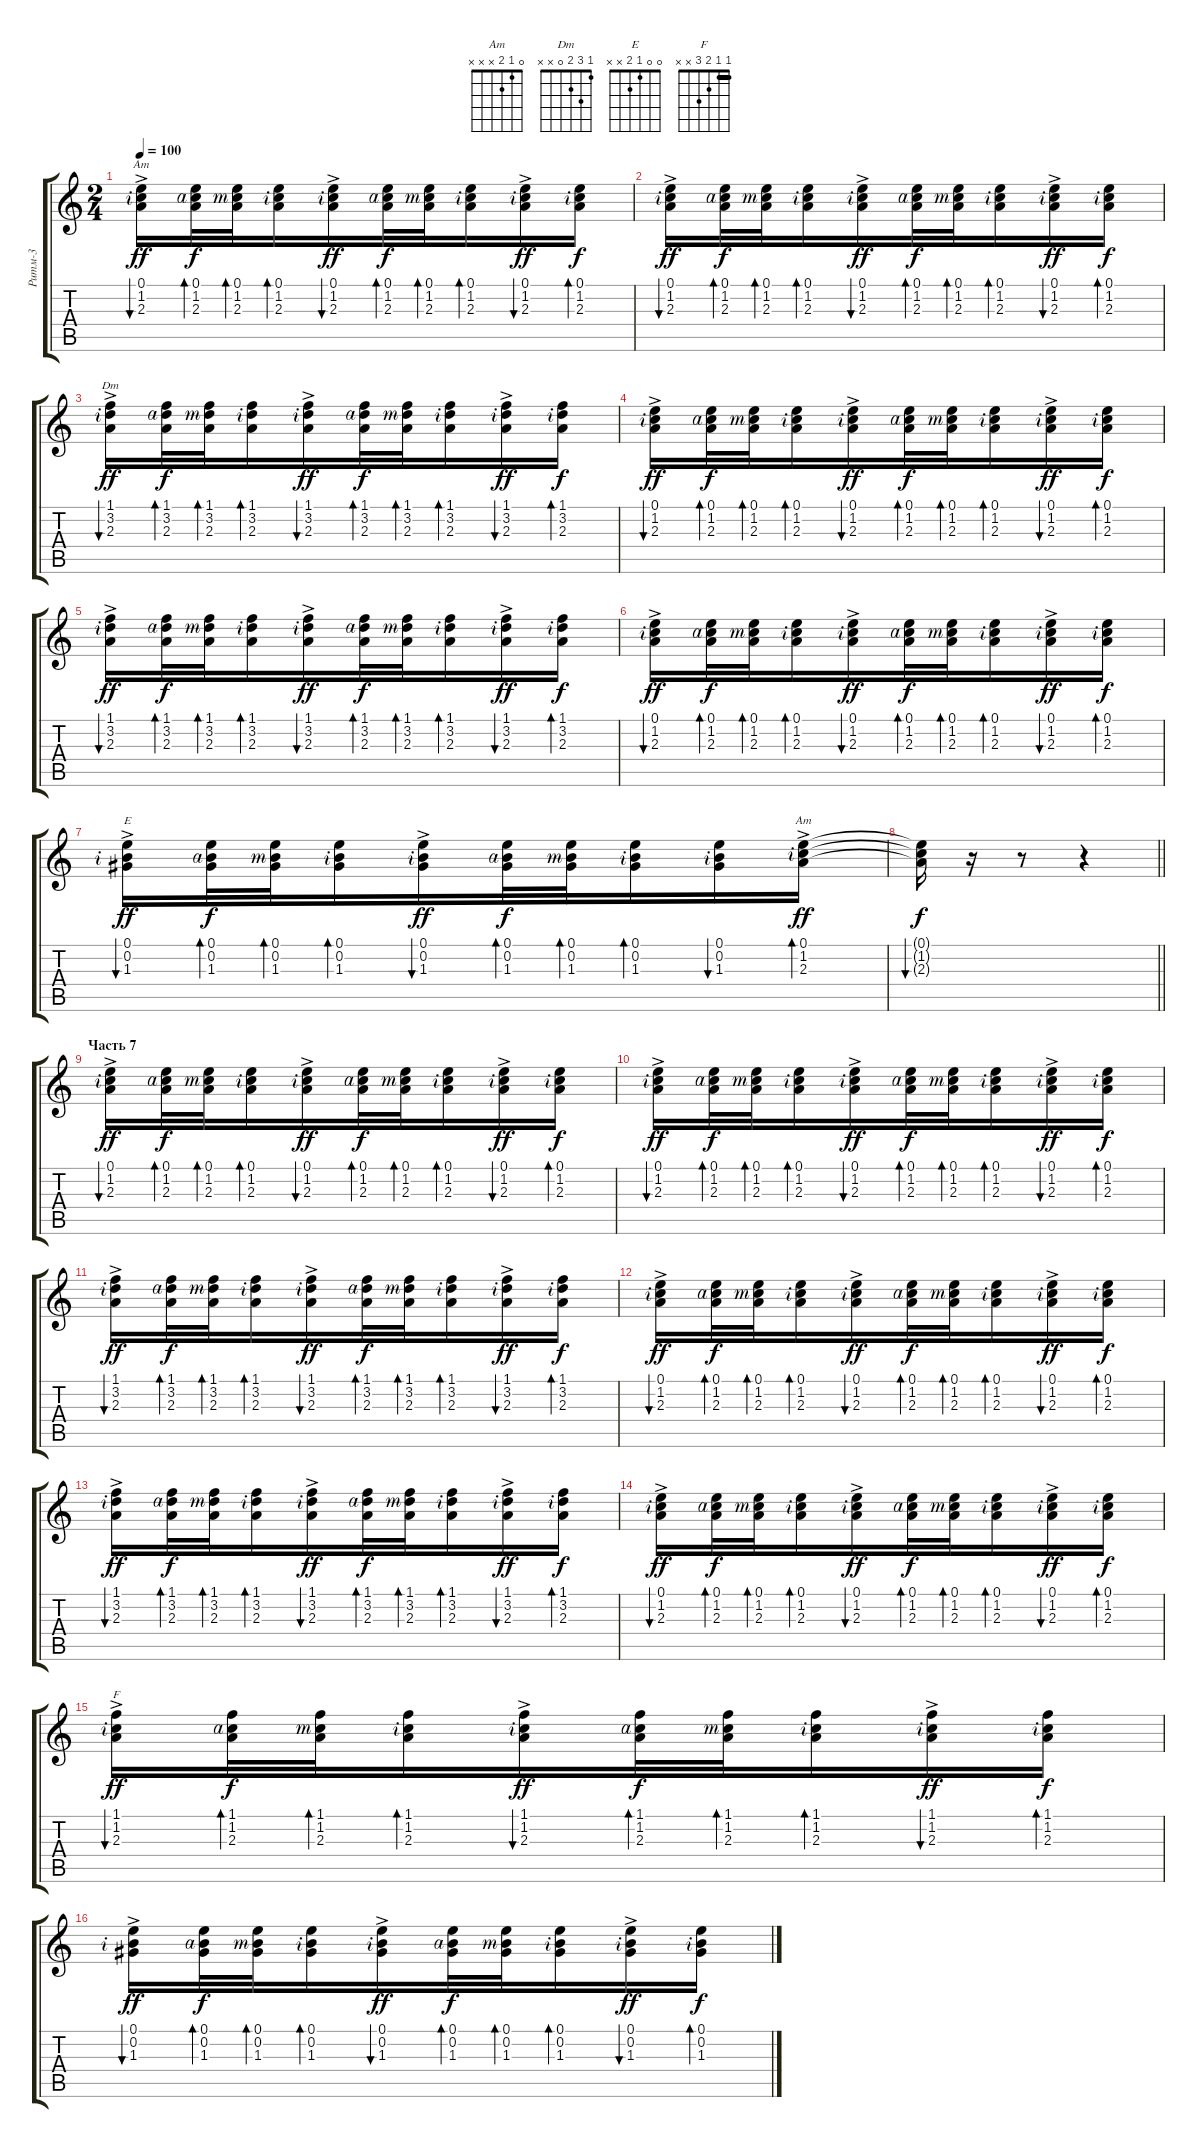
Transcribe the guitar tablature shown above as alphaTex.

\track ("Ритм-3" "Ритм-3") {instrument acousticguitarsteel}
\staff {score tabs}
\tuning (E4 B3 G3 D3 A2 E2) {hide}
\chord ("Am" 0 1 2 2 x x)
\chord ("Dm" 1 3 2 0 x x)
\chord ("E" 0 0 1 2 x x)
\chord ("Am" 0 1 2 x x x)
\chord ("F" 1 1 2 3 x x) {barre 1}
\ts (2 4)
\tempo 100
\clef g2
\ks c
(0.1{ac} 1.2{ac rf 2} 2.3{ac}).16{bu 30 ch "Am" dy ff} (0.1 1.2{rf 4} 2.3).32{bd 30 dy f} (0.1 1.2{rf 3} 2.3).32{bd 30 beam merge} (0.1 1.2{rf 2} 2.3).16{bd 30} (0.1{ac} 1.2{ac rf 2} 2.3{ac}).16{bu 30 dy ff beam merge} (0.1 1.2{rf 4} 2.3).32{bd 30 dy f} (0.1 1.2{rf 3} 2.3).32{bd 30 beam merge} (0.1 1.2{rf 2} 2.3).16{bd 30} (0.1{ac} 1.2{ac rf 2} 2.3{ac}).16{bu 30 dy ff} (0.1 1.2{rf 2} 2.3).16{bd 30 dy f} |
(0.1{ac} 1.2{ac rf 2} 2.3{ac}).16{bu 30 dy ff} (0.1 1.2{rf 4} 2.3).32{bd 30 dy f} (0.1 1.2{rf 3} 2.3).32{bd 30 beam merge} (0.1 1.2{rf 2} 2.3).16{bd 30} (0.1{ac} 1.2{ac rf 2} 2.3{ac}).16{bu 30 dy ff beam merge} (0.1 1.2{rf 4} 2.3).32{bd 30 dy f} (0.1 1.2{rf 3} 2.3).32{bd 30 beam merge} (0.1 1.2{rf 2} 2.3).16{bd 30} (0.1{ac} 1.2{ac rf 2} 2.3{ac}).16{bu 30 dy ff} (0.1 1.2{rf 2} 2.3).16{bd 30 dy f} |
(1.1{ac} 3.2{ac rf 2} 2.3{ac}).16{bu 30 ch "Dm" dy ff} (1.1 3.2{rf 4} 2.3).32{bd 30 dy f} (1.1 3.2{rf 3} 2.3).32{bd 30 beam merge} (1.1 3.2{rf 2} 2.3).16{bd 30} (1.1{ac} 3.2{ac rf 2} 2.3{ac}).16{bu 30 dy ff beam merge} (1.1 3.2{rf 4} 2.3).32{bd 30 dy f} (1.1 3.2{rf 3} 2.3).32{bd 30 beam merge} (1.1 3.2{rf 2} 2.3).16{bd 30} (1.1{ac} 3.2{ac rf 2} 2.3{ac}).16{bu 30 dy ff} (1.1 3.2{rf 2} 2.3).16{bd 30 dy f} |
(0.1{ac} 1.2{ac rf 2} 2.3{ac}).16{bu 30 dy ff} (0.1 1.2{rf 4} 2.3).32{bd 30 dy f} (0.1 1.2{rf 3} 2.3).32{bd 30 beam merge} (0.1 1.2{rf 2} 2.3).16{bd 30} (0.1{ac} 1.2{ac rf 2} 2.3{ac}).16{bu 30 dy ff beam merge} (0.1 1.2{rf 4} 2.3).32{bd 30 dy f} (0.1 1.2{rf 3} 2.3).32{bd 30 beam merge} (0.1 1.2{rf 2} 2.3).16{bd 30} (0.1{ac} 1.2{ac rf 2} 2.3{ac}).16{bu 30 dy ff} (0.1 1.2{rf 2} 2.3).16{bd 30 dy f} |
(1.1{ac} 3.2{ac rf 2} 2.3{ac}).16{bu 30 dy ff} (1.1 3.2{rf 4} 2.3).32{bd 30 dy f} (1.1 3.2{rf 3} 2.3).32{bd 30 beam merge} (1.1 3.2{rf 2} 2.3).16{bd 30} (1.1{ac} 3.2{ac rf 2} 2.3{ac}).16{bu 30 dy ff beam merge} (1.1 3.2{rf 4} 2.3).32{bd 30 dy f} (1.1 3.2{rf 3} 2.3).32{bd 30 beam merge} (1.1 3.2{rf 2} 2.3).16{bd 30} (1.1{ac} 3.2{ac rf 2} 2.3{ac}).16{bu 30 dy ff} (1.1 3.2{rf 2} 2.3).16{bd 30 dy f} |
(0.1{ac} 1.2{ac rf 2} 2.3{ac}).16{bu 30 dy ff} (0.1 1.2{rf 4} 2.3).32{bd 30 dy f} (0.1 1.2{rf 3} 2.3).32{bd 30 beam merge} (0.1 1.2{rf 2} 2.3).16{bd 30} (0.1{ac} 1.2{ac rf 2} 2.3{ac}).16{bu 30 dy ff beam merge} (0.1 1.2{rf 4} 2.3).32{bd 30 dy f} (0.1 1.2{rf 3} 2.3).32{bd 30 beam merge} (0.1 1.2{rf 2} 2.3).16{bd 30} (0.1{ac} 1.2{ac rf 2} 2.3{ac}).16{bu 30 dy ff} (0.1 1.2{rf 2} 2.3).16{bd 30 dy f} |
(0.1{ac} 0.2{ac rf 2} 1.3{ac}).16{bu 30 ch "E" dy ff} (0.1 0.2{rf 4} 1.3).32{bd 30 dy f} (0.1 0.2{rf 3} 1.3).32{bd 30 beam merge} (0.1 0.2{rf 2} 1.3).16{bd 30} (0.1{ac} 0.2{ac rf 2} 1.3{ac}).16{bu 30 dy ff beam merge} (0.1 0.2{rf 4} 1.3).32{bd 30 dy f} (0.1 0.2{rf 3} 1.3).32{bd 30 beam merge} (0.1 0.2{rf 2} 1.3).16{bd 30} (0.1 0.2{rf 2} 1.3).16{bu 30} (0.1{ac} 1.2{ac rf 2} 2.3{ac}).16{bd 30 ch "Am" dy ff} |
\barLineRight lightlight
(0.1{t} 1.2{t} 2.3{t}).16{bu 30 dy f} r.16 r.8 r.4 |
\section ("" "Часть 7")
(0.1{ac} 1.2{ac rf 2} 2.3{ac}).16{bu 30 dy ff} (0.1 1.2{rf 4} 2.3).32{bd 30 dy f} (0.1 1.2{rf 3} 2.3).32{bd 30 beam merge} (0.1 1.2{rf 2} 2.3).16{bd 30} (0.1{ac} 1.2{ac rf 2} 2.3{ac}).16{bu 30 dy ff beam merge} (0.1 1.2{rf 4} 2.3).32{bd 30 dy f} (0.1 1.2{rf 3} 2.3).32{bd 30 beam merge} (0.1 1.2{rf 2} 2.3).16{bd 30} (0.1{ac} 1.2{ac rf 2} 2.3{ac}).16{bu 30 dy ff} (0.1 1.2{rf 2} 2.3).16{bd 30 dy f} |
(0.1{ac} 1.2{ac rf 2} 2.3{ac}).16{bu 30 dy ff} (0.1 1.2{rf 4} 2.3).32{bd 30 dy f} (0.1 1.2{rf 3} 2.3).32{bd 30 beam merge} (0.1 1.2{rf 2} 2.3).16{bd 30} (0.1{ac} 1.2{ac rf 2} 2.3{ac}).16{bu 30 dy ff beam merge} (0.1 1.2{rf 4} 2.3).32{bd 30 dy f} (0.1 1.2{rf 3} 2.3).32{bd 30 beam merge} (0.1 1.2{rf 2} 2.3).16{bd 30} (0.1{ac} 1.2{ac rf 2} 2.3{ac}).16{bu 30 dy ff} (0.1 1.2{rf 2} 2.3).16{bd 30 dy f} |
(1.1{ac} 3.2{ac rf 2} 2.3{ac}).16{bu 30 dy ff} (1.1 3.2{rf 4} 2.3).32{bd 30 dy f} (1.1 3.2{rf 3} 2.3).32{bd 30 beam merge} (1.1 3.2{rf 2} 2.3).16{bd 30} (1.1{ac} 3.2{ac rf 2} 2.3{ac}).16{bu 30 dy ff beam merge} (1.1 3.2{rf 4} 2.3).32{bd 30 dy f} (1.1 3.2{rf 3} 2.3).32{bd 30 beam merge} (1.1 3.2{rf 2} 2.3).16{bd 30} (1.1{ac} 3.2{ac rf 2} 2.3{ac}).16{bu 30 dy ff} (1.1 3.2{rf 2} 2.3).16{bd 30 dy f} |
(0.1{ac} 1.2{ac rf 2} 2.3{ac}).16{bu 30 dy ff} (0.1 1.2{rf 4} 2.3).32{bd 30 dy f} (0.1 1.2{rf 3} 2.3).32{bd 30 beam merge} (0.1 1.2{rf 2} 2.3).16{bd 30} (0.1{ac} 1.2{ac rf 2} 2.3{ac}).16{bu 30 dy ff beam merge} (0.1 1.2{rf 4} 2.3).32{bd 30 dy f} (0.1 1.2{rf 3} 2.3).32{bd 30 beam merge} (0.1 1.2{rf 2} 2.3).16{bd 30} (0.1{ac} 1.2{ac rf 2} 2.3{ac}).16{bu 30 dy ff} (0.1 1.2{rf 2} 2.3).16{bd 30 dy f} |
(1.1{ac} 3.2{ac rf 2} 2.3{ac}).16{bu 30 dy ff} (1.1 3.2{rf 4} 2.3).32{bd 30 dy f} (1.1 3.2{rf 3} 2.3).32{bd 30 beam merge} (1.1 3.2{rf 2} 2.3).16{bd 30} (1.1{ac} 3.2{ac rf 2} 2.3{ac}).16{bu 30 dy ff beam merge} (1.1 3.2{rf 4} 2.3).32{bd 30 dy f} (1.1 3.2{rf 3} 2.3).32{bd 30 beam merge} (1.1 3.2{rf 2} 2.3).16{bd 30} (1.1{ac} 3.2{ac rf 2} 2.3{ac}).16{bu 30 dy ff} (1.1 3.2{rf 2} 2.3).16{bd 30 dy f} |
(0.1{ac} 1.2{ac rf 2} 2.3{ac}).16{bu 30 dy ff} (0.1 1.2{rf 4} 2.3).32{bd 30 dy f} (0.1 1.2{rf 3} 2.3).32{bd 30 beam merge} (0.1 1.2{rf 2} 2.3).16{bd 30} (0.1{ac} 1.2{ac rf 2} 2.3{ac}).16{bu 30 dy ff beam merge} (0.1 1.2{rf 4} 2.3).32{bd 30 dy f} (0.1 1.2{rf 3} 2.3).32{bd 30 beam merge} (0.1 1.2{rf 2} 2.3).16{bd 30} (0.1{ac} 1.2{ac rf 2} 2.3{ac}).16{bu 30 dy ff} (0.1 1.2{rf 2} 2.3).16{bd 30 dy f} |
(1.1{ac} 1.2{ac rf 2} 2.3{ac}).16{bu 30 ch "F" dy ff} (1.1 1.2{rf 4} 2.3).32{bd 30 dy f} (1.1 1.2{rf 3} 2.3).32{bd 30 beam merge} (1.1 1.2{rf 2} 2.3).16{bd 30} (1.1{ac} 1.2{ac rf 2} 2.3{ac}).16{bu 30 dy ff beam merge} (1.1 1.2{rf 4} 2.3).32{bd 30 dy f} (1.1 1.2{rf 3} 2.3).32{bd 30 beam merge} (1.1 1.2{rf 2} 2.3).16{bd 30} (1.1{ac} 1.2{ac rf 2} 2.3{ac}).16{bu 30 dy ff} (1.1 1.2{rf 2} 2.3).16{bd 30 dy f} |
(0.1{ac} 0.2{ac rf 2} 1.3{ac}).16{bu 30 dy ff} (0.1 0.2{rf 4} 1.3).32{bd 30 dy f} (0.1 0.2{rf 3} 1.3).32{bd 30 beam merge} (0.1 0.2{rf 2} 1.3).16{bd 30} (0.1{ac} 0.2{ac rf 2} 1.3{ac}).16{bu 30 dy ff beam merge} (0.1 0.2{rf 4} 1.3).32{bd 30 dy f} (0.1 0.2{rf 3} 1.3).32{bd 30 beam merge} (0.1 0.2{rf 2} 1.3).16{bd 30} (0.1{ac} 0.2{ac rf 2} 1.3{ac}).16{bu 30 dy ff} (0.1 0.2{rf 2} 1.3).16{bd 30 dy f}
